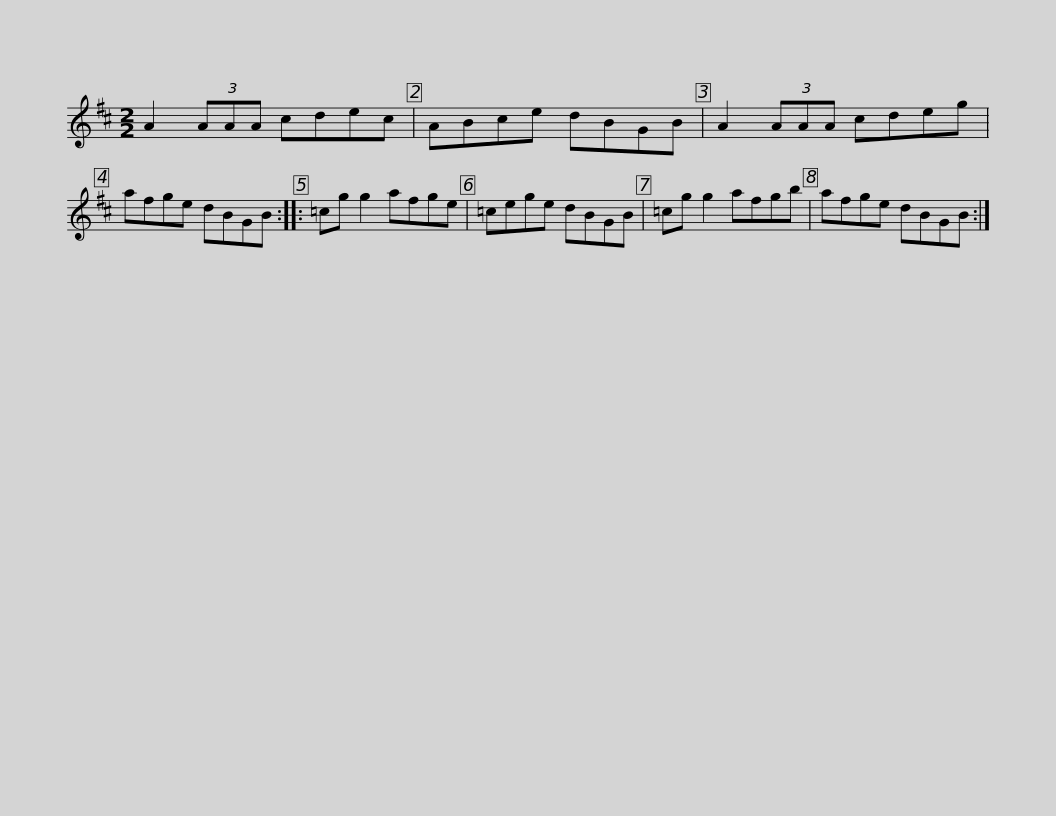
X:1
L:1/8
M:2/2
I:linebreak $
K:D
V:1 treble
V:1
 A2 (3AAA cdec | ABce dBGB | A2 (3AAA cdeg | afge dBGB :: =cg g2 afge |$ %5
 =cege dBGB | =cg g2 afgb | afge dBGB :| %8
